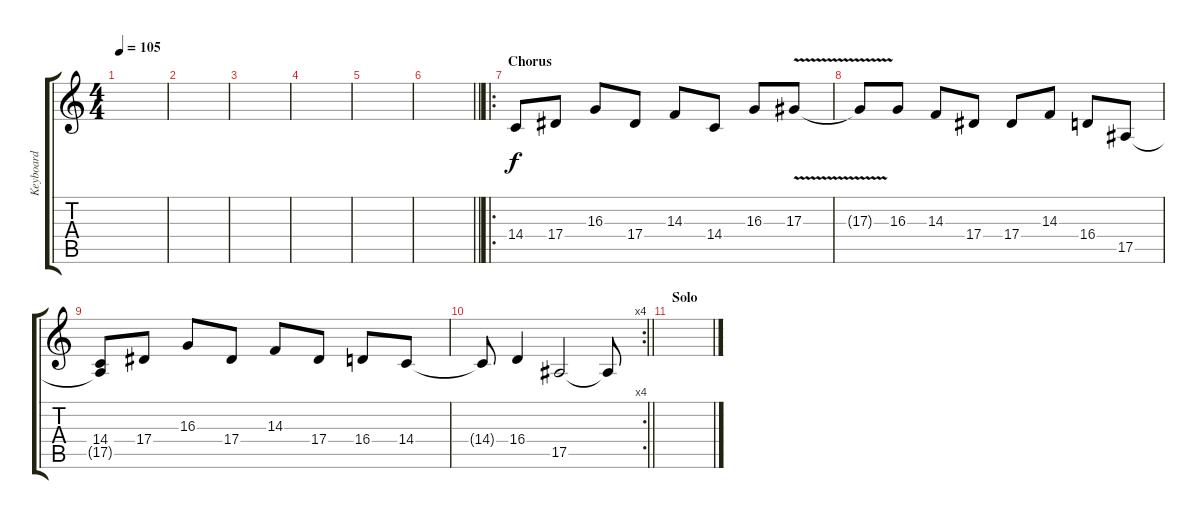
\track ("Keyboard" "Keyboard") {instrument lead1square}
\staff {score tabs}
\tuning (C4 G3 Eb3 Bb2 F2 C2) {hide}
\ts (4 4)
\tempo 105
\clef g2
\ks c
|
|
|
|
|
\barLineRight lightlight
|
\ro
\section ("" "Chorus")
14.4.8 17.4.8 16.3.8 17.4.8 14.3.8 14.4.8 16.3.8 17.3{v}.8 |
17.3{t}.8 16.3.8 14.3.8 17.4.8 17.4.8 14.3.8 16.4.8 17.5.8 |
(14.4 17.5{t}).8 17.4.8 16.3.8 17.4.8 14.3.8 17.4.8 16.4.8 14.4.8 |
\rc 4
\barLineRight lightlight
14.4{t}.8 16.4.4 17.5.2 17.5{t}.8 |
\section ("" "Solo")
